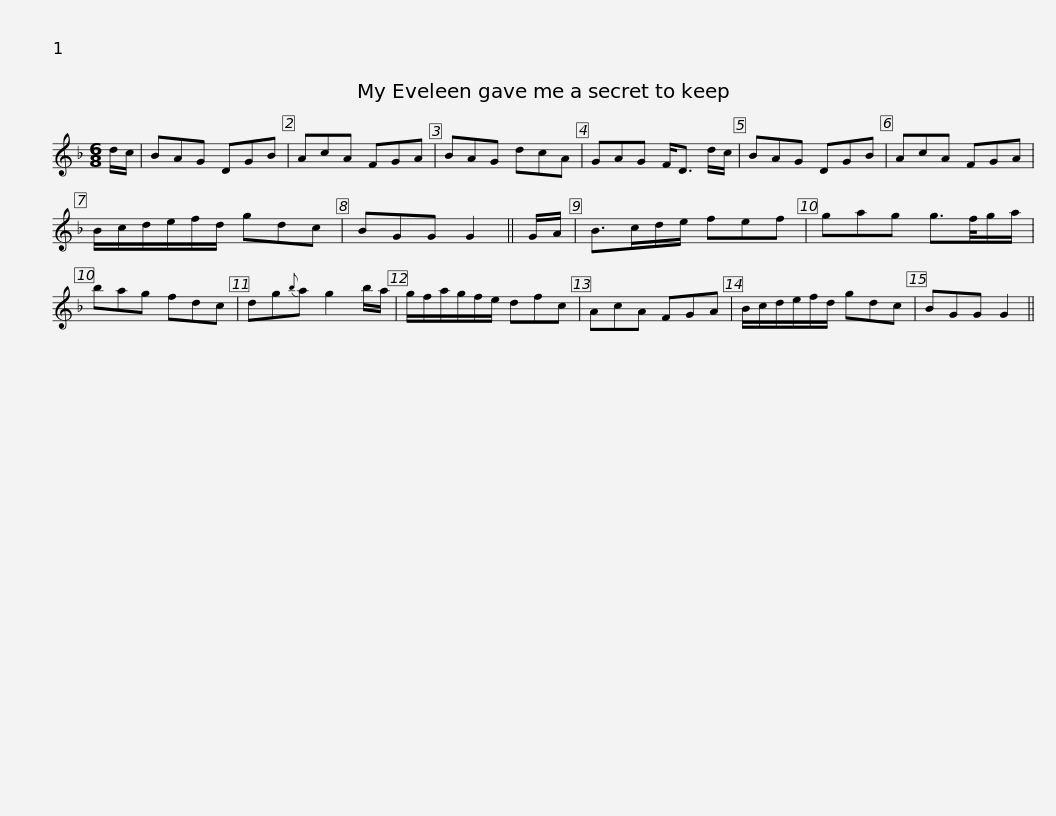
X:1
L:1/8
M:6/8
I:linebreak $
K:F
V:1 treble
V:1
 d/c/ | BAG DGB | AcA FGA | BAG dcA | GAG F<D d/c/ | %5
 BAG DGB | AcA FGA |$ B/c/d/e/f/d/ gdc | BGG G2 || G/A/ | %10
 B>cd/e/ fef | gag g3/2f/4g/a/ | bag fdc | dg{b}a g2 b/a/ |$ g/f/a/g/f/e/ dfc | %15
 AcA FGA | B/c/d/e/f/d/ gdc | BGG G2 || %18
